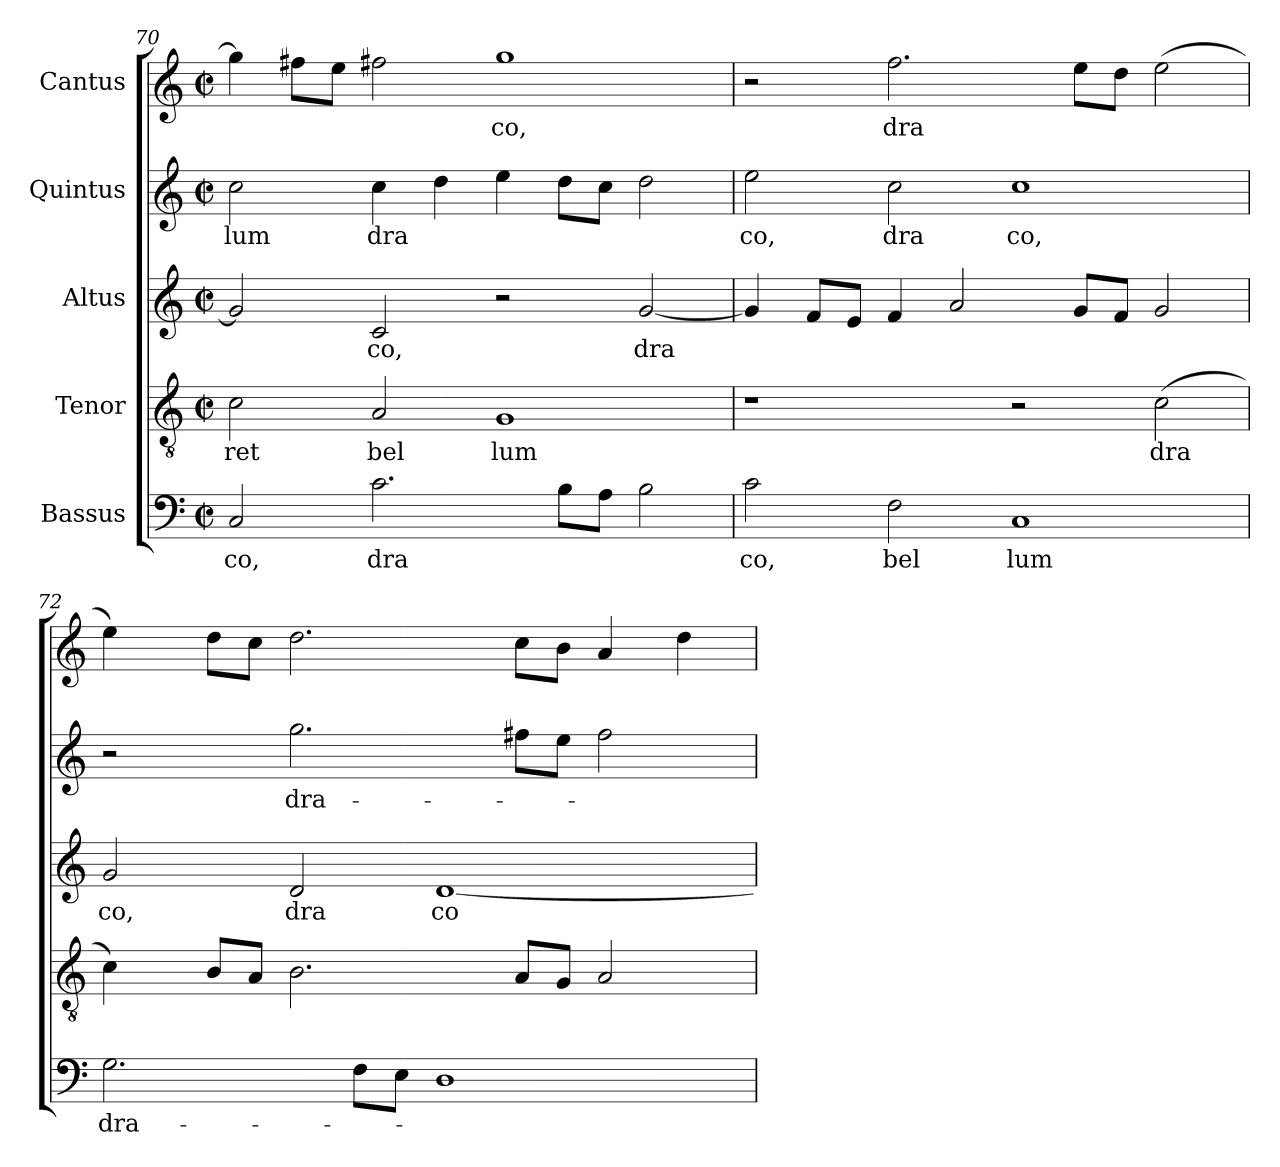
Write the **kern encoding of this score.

**kern	**text	**kern	**text	**kern	**text	**kern	**text	**kern	**text
*part5	*part5	*part4	*part4	*part3	*part3	*part2	*part2	*part1	*part1
*staff5	*staff5	*staff4	*staff4	*staff3	*staff3	*staff2	*staff2	*staff1	*staff1
*I"Bassus	*	*I"Tenor	*	*I"Altus	*	*I"Quintus	*	*I"Cantus	*
*clefF4	*	*clefGv2	*	*clefG2	*	*clefG2	*	*clefG2	*
*M2/2	*	*M2/2	*	*M2/2	*	*M2/2	*	*M2/2	*
*met(c|)	*	*met(c|)	*	*met(c|)	*	*met(c|)	*	*met(c|)	*
=70	=70	=70	=70	=70	=70	=70	=70	=70	=70
!	!LO:LY:b:cj	!	!LO:LY:b:cj	!	!	!	!LO:LY:b:cj	!	!
2C/	co,	2c\	ret	2g/]	.	2cc\	lum	4gg\]	.
.	.	.	.	.	.	.	.	8ff#\L	.
.	.	.	.	.	.	.	.	8ee\J	.
!	!LO:LY:b	!	!LO:LY:b:cj	!	!LO:LY:b:cj	!	!LO:LY:b	!	!
2.c\	dra	2A/	bel	2c/	co,	4cc\	dra	2ff#X\	.
.	.	.	.	.	.	4dd\	.	.	.
!	!	!	!LO:LY:b:cj	!	!	!	!	!	!LO:LY:b:cj
.	.	1G	lum	2r	.	4ee\	.	1gg	co,
8B\L	.	.	.	.	.	8dd\L	.	.	.
8A\J	.	.	.	.	.	8cc\J	.	.	.
!	!	!	!	!	!LO:LY:b	!	!	!	!
2B\	.	.	.	[<2g/	dra	2dd\	.	.	.
=71	=71	=71	=71	=71	=71	=71	=71	=71	=71
!	!LO:LY:b:cj	!	!	!	!	!	!LO:LY:b:cj	!	!
2c\	co,	1r	.	4g/]	.	2ee\	co,	2r	.
.	.	.	.	8f/L	.	.	.	.	.
.	.	.	.	8e/J	.	.	.	.	.
!	!LO:LY:b:cj	!	!	!	!	!	!LO:LY:b:cj	!	!LO:LY:b
2F\	bel	.	.	4f/	.	2cc\	dra	2.ff\	dra
.	.	.	.	2a/	.	.	.	.	.
!	!LO:LY:b:cj	!	!	!	!	!	!LO:LY:b:cj	!	!
1C	lum	2r	.	.	.	1cc	co,	.	.
.	.	.	.	8g/L	.	.	.	8ee\L	.
.	.	.	.	8f/J	.	.	.	8dd\J	.
!	!	!	!LO:LY:b	!	!	!	!	!	!
.	.	(<2c\	dra	2g/	.	.	.	(>2ee\	.
!!LO:LB:g=z
=72	=72	=72	=72	=72	=72	=72	=72	=72	=72
!	!LO:LY:b	!	!	!	!LO:LY:b:cj	!	!	!	!
*	*	*^	*	*	*	*	*	*^	*
2.G\	dra-	4c\)	8ryy	.	2g/	co,	2r	.	4ee\)	8ryy	.
.	.	.	16ryy	.	.	.	.	.	.	16ryy	.
.	.	.	64ryy	.	.	.	.	.	.	64ryy	.
.	.	.	1ryy	.	.	.	.	.	.	1ryy	.
.	.	8B/L	.	.	.	.	.	.	8dd\L	.	.
.	.	8A/J	.	.	.	.	.	.	8cc\J	.	.
!	!	!	!	!	!	!LO:LY:b:cj	!	!LO:LY:b	!	!	!
.	.	2.B\	.	.	2d/	dra	2.gg\	dra-	2.dd\	.	.
8F\L	.	.	.	.	.	.	.	.	.	.	.
8E\J	.	.	.	.	.	.	.	.	.	.	.
!	!	!	!	!	!	!LO:LY:b:cj	!	!	!	!	!
1D	.	.	.	.	[<1d	co	.	.	.	.	.
.	.	.	2ryy	.	.	.	.	.	.	2ryy	.
.	.	8A/L	.	.	.	.	8ff#X\L	.	8cc\L	.	.
.	.	8G/J	.	.	.	.	8ee\J	.	8b\J	.	.
.	.	2A/	.	.	.	.	2ff#\	.	4a/	.	.
.	.	.	4ryy	.	.	.	.	.	.	4ryy	.
.	.	.	.	.	.	.	.	.	4dd\	.	.
.	.	.	32.ryy	.	.	.	.	.	.	32.ryy	.
*	*	*v	*v	*	*	*	*	*	*v	*v	*
=	=	=	=	=	=	=	=	=	=
*-	*-	*-	*-	*-	*-	*-	*-	*-	*-
